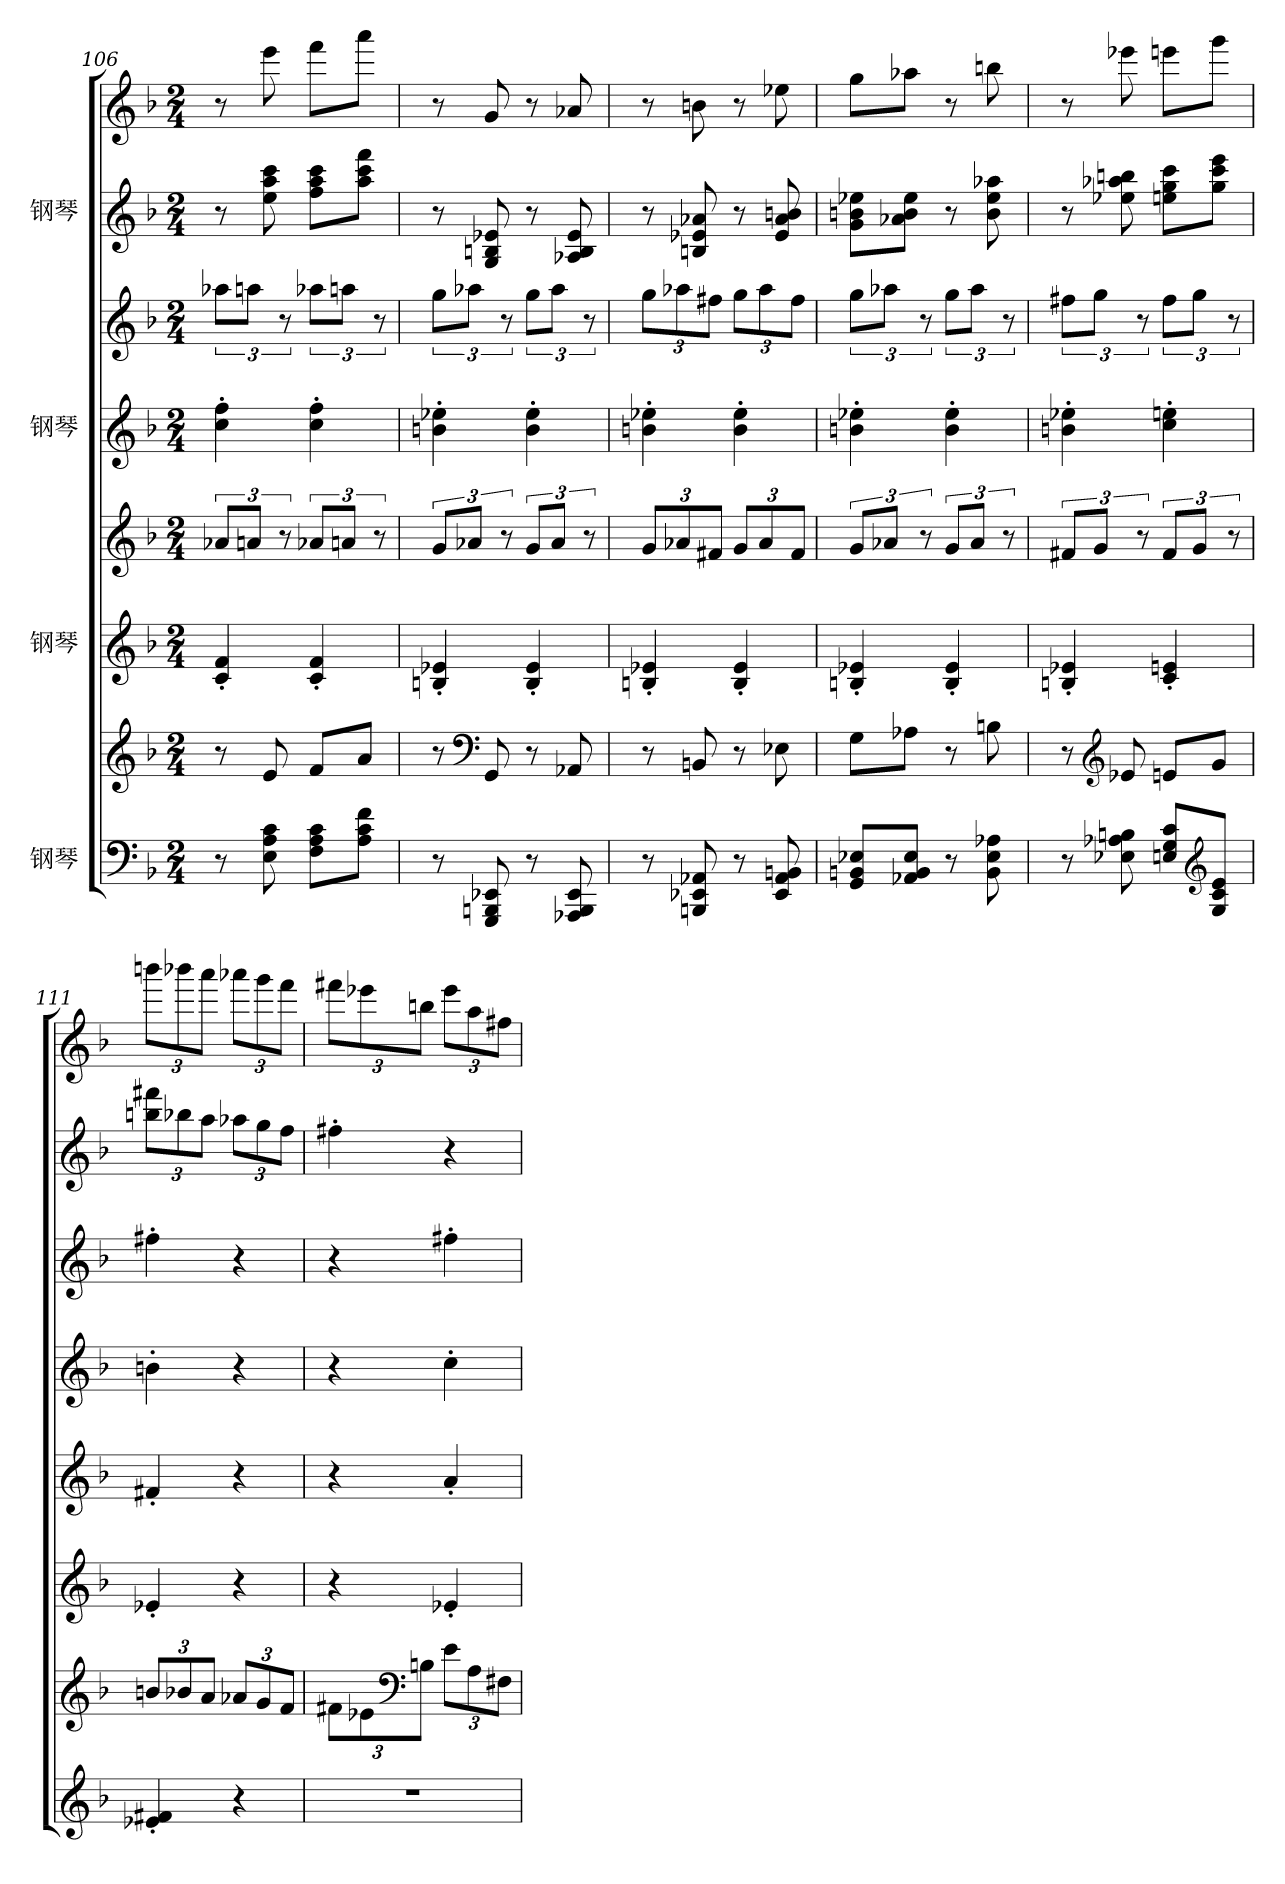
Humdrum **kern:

**kern	**kern	**kern	**kern	**kern	**kern	**kern	**kern
*part4	*part4	*part3	*part3	*part2	*part2	*part1	*part1
*staff8	*staff7	*staff6	*staff5	*staff4	*staff3	*staff2	*staff1
*I"钢琴	*	*I"钢琴	*	*I"钢琴	*	*I"钢琴	*
*clefF4	*clefG2	*clefG2	*clefG2	*clefG2	*clefG2	*clefG2	*clefG2
*k[b-]	*k[b-]	*k[b-]	*k[b-]	*k[b-]	*k[b-]	*k[b-]	*k[b-]
*M2/4	*M2/4	*M2/4	*M2/4	*M2/4	*M2/4	*M2/4	*M2/4
=106	=106	=106	=106	=106	=106	=106	=106
8r	8r	4c/' 4f/'	12a-X/L	4cc\' 4ff\'	12aa-X\L	8r	8r
.	.	.	12an/J	.	12aan\J	.	.
8E\ 8A\ 8c\	8e/	.	.	.	.	8ee\ 8aa\ 8ccc\	8eee\
.	.	.	12r	.	12r	.	.
8F\ 8A\ 8c\L	8f/L	4c/' 4f/'	12a-X/L	4cc\' 4ff\'	12aa-X\L	8ff\ 8aa\ 8ccc\L	8fff\L
.	.	.	12an/J	.	12aan\J	.	.
8A\ 8c\ 8f\J	8a/J	.	.	.	.	8aa\ 8ccc\ 8fff\J	8aaa\J
.	.	.	12r	.	12r	.	.
=107	=107	=107	=107	=107	=107	=107	=107
8r	8r	4Bn/' 4e-X/'	12g/L	4bn\' 4ee-X\'	12gg\L	8r	8r
.	.	.	12a-X/J	.	12aa-X\J	.	.
*	*clefF4	*	*	*	*	*	*
8GGG/ 8BBBn/ 8EE-X/	8GG/	.	.	.	.	8G/ 8Bn/ 8e-X/	8g/
.	.	.	12r	.	12r	.	.
8r	8r	4B/' 4e-/'	12g/L	4b\' 4ee-\'	12gg\L	8r	8r
.	.	.	12a-/J	.	12aa-\J	.	.
8AAA-X/ 8BBB/ 8EE-/	8AA-X/	.	.	.	.	8A-X/ 8B/ 8e-/	8a-X/
.	.	.	12r	.	12r	.	.
!!LO:PB:g=z
=108	=108	=108	=108	=108	=108	=108	=108
*	*	*	*Xbrackettup	*	*Xbrackettup	*	*
8r	8r	4Bn/' 4e-X/'	12g/L	4bn\' 4ee-X\'	12gg\L	8r	8r
.	.	.	12a-X/	.	12aa-X\	.	.
8BBBn/ 8EE-X/ 8AA-X/	8BBn/	.	.	.	.	8Bn/ 8e-X/ 8a-X/	8bn\
.	.	.	12f#X/J	.	12ff#X\J	.	.
8r	8r	4B/' 4e-/'	12g/L	4b\' 4ee-\'	12gg\L	8r	8r
.	.	.	12a-/	.	12aa-\	.	.
8EE-/ 8AA-/ 8BBn/	8E-X\	.	.	.	.	8e-/ 8a-/ 8bn/	8ee-X\
.	.	.	12f#/J	.	12ff#\J	.	.
=109	=109	=109	=109	=109	=109	=109	=109
*	*	*	*brackettup	*	*brackettup	*	*
8GG/ 8BBn/ 8E-X/L	8G\L	4Bn/' 4e-X/'	12g/L	4bn\' 4ee-X\'	12gg\L	8g\ 8bn\ 8ee-X\L	8gg\L
.	.	.	12a-X/J	.	12aa-X\J	.	.
8AA-X/ 8BB/ 8E-/J	8A-X\J	.	.	.	.	8a-X\ 8b\ 8ee-\J	8aa-X\J
.	.	.	12r	.	12r	.	.
8r	8r	4B/' 4e-/'	12g/L	4b\' 4ee-\'	12gg\L	8r	8r
.	.	.	12a-/J	.	12aa-\J	.	.
8BB\ 8E-\ 8A-X\	8Bn\	.	.	.	.	8b\ 8ee-\ 8aa-X\	8bbn\
.	.	.	12r	.	12r	.	.
=110	=110	=110	=110	=110	=110	=110	=110
8r	8r	4Bn/' 4e-X/'	12f#X/L	4bn\' 4ee-X\'	12ff#X\L	8r	8r
.	.	.	12g/J	.	12gg\J	.	.
*	*clefG2	*	*	*	*	*	*
8E-X\ 8A-X\ 8Bn\	8e-X/	.	.	.	.	8ee-X\ 8aa-X\ 8bbn\	8eee-X\
.	.	.	12r	.	12r	.	.
8En/ 8G/ 8c/L	8en/L	4c/' 4en/'	12f#/L	4cc\' 4een\'	12ff#\L	8een\ 8gg\ 8ccc\L	8eeen\L
.	.	.	12g/J	.	12gg\J	.	.
*clefG2	*	*	*	*	*	*	*
8G/ 8c/ 8e/J	8g/J	.	.	.	.	8gg\ 8ccc\ 8eee\J	8ggg\J
.	.	.	12r	.	12r	.	.
=111	=111	=111	=111	=111	=111	=111	=111
*	*Xbrackettup	*	*	*	*	*Xbrackettup	*Xbrackettup
4e-X/' 4f#X/'	12bn/L	4e-X'/	4f#X'/	4bn'\	4ff#X'\	12bbn\ 12fff#X\L	12bbbn\L
.	12b-X/	.	.	.	.	12bb-X\	12bbb-X\
.	12a/J	.	.	.	.	12aa\J	12aaa\J
4r	12a-X/L	4r	4r	4r	4r	12aa-X\L	12aaa-X\L
.	12g/	.	.	.	.	12gg\	12ggg\
.	12f/J	.	.	.	.	12ff\J	12fff\J
!!LO:PB:g=z
=112	=112	=112	=112	=112	=112	=112	=112
2r	12f#X\L	4r	4r	4r	4r	4ff#X'\	12fff#X\L
.	12e-X\	.	.	.	.	.	12eee-X\
*	*clefF4	*	*	*	*	*	*
.	12Bn\J	.	.	.	.	.	12bbn\J
.	12e-\L	4e-X'/	4a'/	4cc'\	4ff#X'\	4r	12eee-\L
.	12A\	.	.	.	.	.	12aa\
.	12F#X\J	.	.	.	.	.	12ff#X\J
=	=	=	=	=	=	=	=
*-	*-	*-	*-	*-	*-	*-	*-
